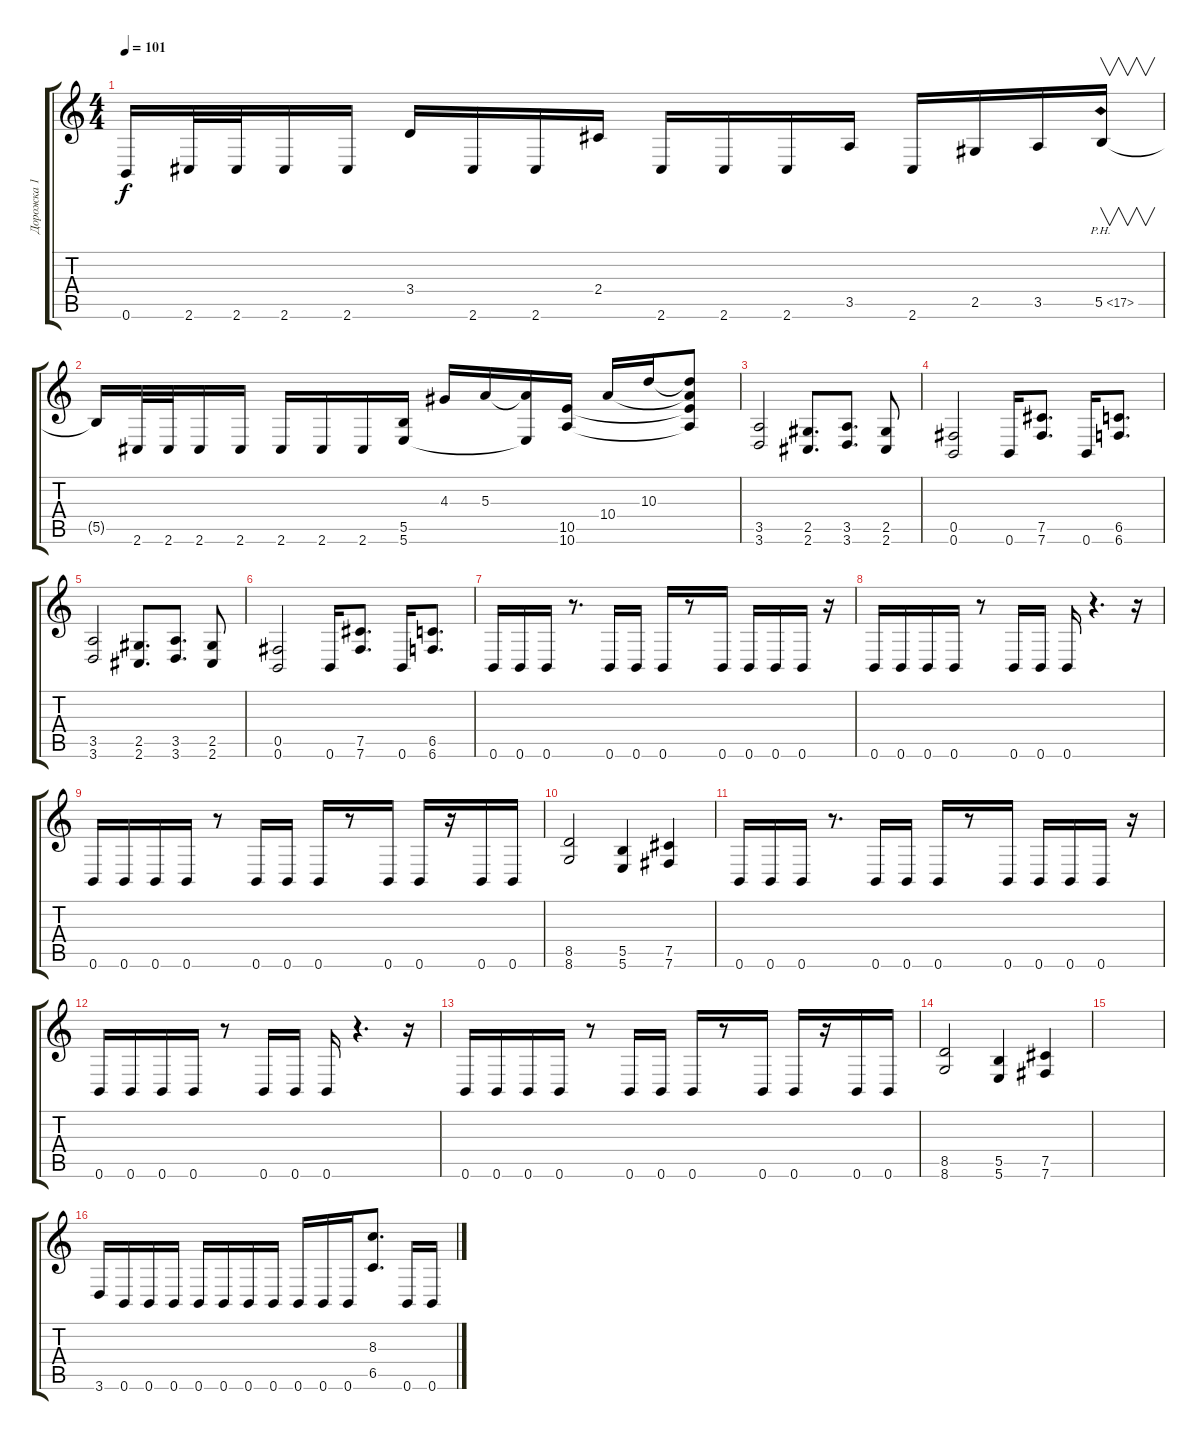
\track ("Дорожка 1" "Дорожка 1") {instrument distortionguitar}
\staff {score tabs}
\tuning (Db4 Ab3 E3 B2 Gb2 B1) {hide}
\ts (4 4)
\tempo 101
\clef g2
\ks c
0.6.16{dy f} 2.6.32 2.6.32 2.6.16 2.6.16 3.4.16 2.6.16 2.6.16 2.4.16 2.6.16 2.6.16 2.6.16 3.5.16 2.6.16 2.5.16 3.5.16 5.5{ph 12}.16{v} |
5.5{t}.16 2.6.32 2.6.32 2.6.16 2.6.16 2.6.16 2.6.16 2.6.16 (5.5 5.6).16 4.3.16 5.3.16 (5.3{t} 5.6{t}).16 (10.5 10.6).16 10.4.16 10.3.16 (10.3{t} 10.4{t} 10.5{t} 10.6{t}).8 |
(3.5 3.6).2 (2.5 2.6).8{d} (3.5 3.6).8{d} (2.5 2.6).8 |
(0.5 0.6).2 0.6.16 (7.5 7.6).8{d} 0.6.16 (6.5 6.6).8{d} |
(3.5 3.6).2 (2.5 2.6).8{d} (3.5 3.6).8{d} (2.5 2.6).8 |
(0.5 0.6).2 0.6.16 (7.5 7.6).8{d} 0.6.16 (6.5 6.6).8{d} |
0.6.16 0.6.16 0.6.16 r.8{d} 0.6.16 0.6.16 0.6.16 r.8 0.6.16 0.6.16 0.6.16 0.6.16 r.16 |
0.6.16 0.6.16 0.6.16 0.6.16 r.8 0.6.16 0.6.16 0.6.16 r.4{d} r.16 |
0.6.16 0.6.16 0.6.16 0.6.16 r.8 0.6.16 0.6.16 0.6.16 r.8 0.6.16 0.6.16 r.16 0.6.16 0.6.16 |
(8.5 8.6).2 (5.5 5.6).4 (7.5 7.6).4 |
0.6.16 0.6.16 0.6.16 r.8{d} 0.6.16 0.6.16 0.6.16 r.8 0.6.16 0.6.16 0.6.16 0.6.16 r.16 |
0.6.16 0.6.16 0.6.16 0.6.16 r.8 0.6.16 0.6.16 0.6.16 r.4{d} r.16 |
0.6.16 0.6.16 0.6.16 0.6.16 r.8 0.6.16 0.6.16 0.6.16 r.8 0.6.16 0.6.16 r.16 0.6.16 0.6.16 |
(8.5 8.6).2 (5.5 5.6).4 (7.5 7.6).4 |
|
3.6.16 0.6.16 0.6.16 0.6.16 0.6.16 0.6.16 0.6.16 0.6.16 0.6.16 0.6.16 0.6.16 (8.3 6.5).8{d} 0.6.16 0.6.16
